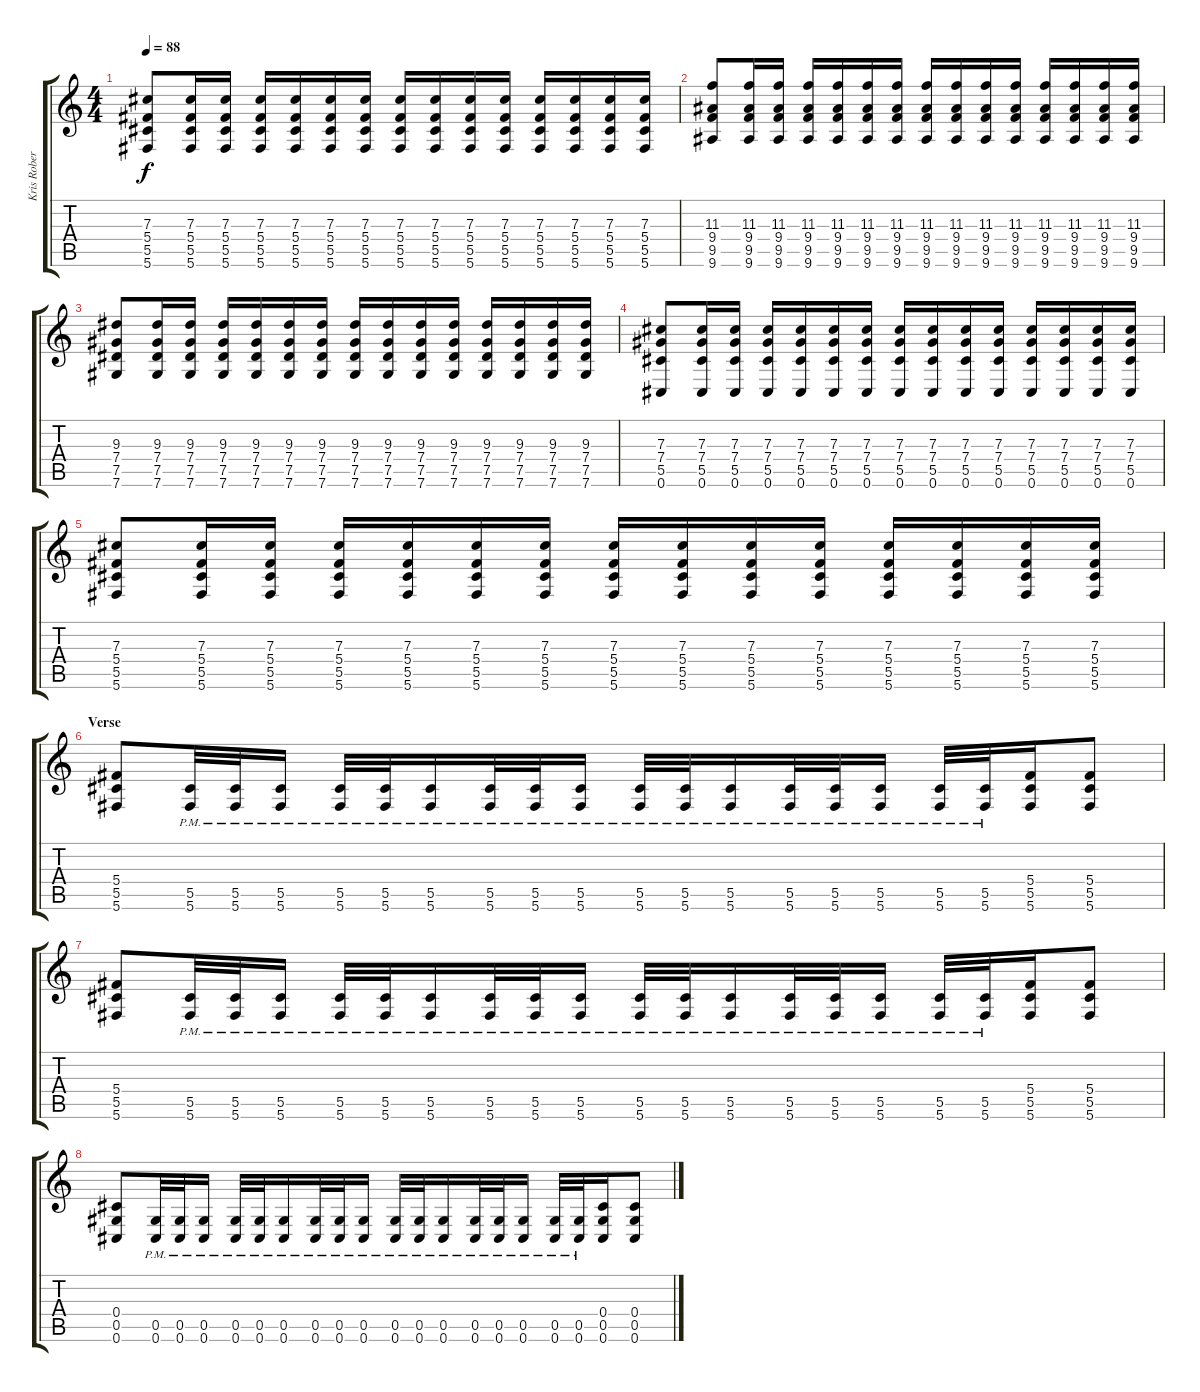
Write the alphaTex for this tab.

\track ("Kris Roberts" "Kris Rober") {instrument distortionguitar}
\staff {score tabs}
\tuning (Eb4 Bb3 Gb3 Db3 Ab2 Db2) {hide}
\ts (4 4)
\tempo 88
\clef g2
\ks c
(7.3 5.4 5.5 5.6).8{dy f} (7.3 5.4 5.5 5.6).16 (7.3 5.4 5.5 5.6).16 (7.3 5.4 5.5 5.6).16 (7.3 5.4 5.5 5.6).16 (7.3 5.4 5.5 5.6).16 (7.3 5.4 5.5 5.6).16 (7.3 5.4 5.5 5.6).16 (7.3 5.4 5.5 5.6).16 (7.3 5.4 5.5 5.6).16 (7.3 5.4 5.5 5.6).16 (7.3 5.4 5.5 5.6).16 (7.3 5.4 5.5 5.6).16 (7.3 5.4 5.5 5.6).16 (7.3 5.4 5.5 5.6).16 |
(11.3 9.4 9.5 9.6).8 (11.3 9.4 9.5 9.6).16 (11.3 9.4 9.5 9.6).16 (11.3 9.4 9.5 9.6).16 (11.3 9.4 9.5 9.6).16 (11.3 9.4 9.5 9.6).16 (11.3 9.4 9.5 9.6).16 (11.3 9.4 9.5 9.6).16 (11.3 9.4 9.5 9.6).16 (11.3 9.4 9.5 9.6).16 (11.3 9.4 9.5 9.6).16 (11.3 9.4 9.5 9.6).16 (11.3 9.4 9.5 9.6).16 (11.3 9.4 9.5 9.6).16 (11.3 9.4 9.5 9.6).16 |
(9.3 7.4 7.5 7.6).8 (9.3 7.4 7.5 7.6).16 (9.3 7.4 7.5 7.6).16 (9.3 7.4 7.5 7.6).16 (9.3 7.4 7.5 7.6).16 (9.3 7.4 7.5 7.6).16 (9.3 7.4 7.5 7.6).16 (9.3 7.4 7.5 7.6).16 (9.3 7.4 7.5 7.6).16 (9.3 7.4 7.5 7.6).16 (9.3 7.4 7.5 7.6).16 (9.3 7.4 7.5 7.6).16 (9.3 7.4 7.5 7.6).16 (9.3 7.4 7.5 7.6).16 (9.3 7.4 7.5 7.6).16 |
(7.3 7.4 5.5 0.6).8 (7.3 7.4 5.5 0.6).16 (7.3 7.4 5.5 0.6).16 (7.3 7.4 5.5 0.6).16 (7.3 7.4 5.5 0.6).16 (7.3 7.4 5.5 0.6).16 (7.3 7.4 5.5 0.6).16 (7.3 7.4 5.5 0.6).16 (7.3 7.4 5.5 0.6).16 (7.3 7.4 5.5 0.6).16 (7.3 7.4 5.5 0.6).16 (7.3 7.4 5.5 0.6).16 (7.3 7.4 5.5 0.6).16 (7.3 7.4 5.5 0.6).16 (7.3 7.4 5.5 0.6).16 |
(7.3 5.4 5.5 5.6).8 (7.3 5.4 5.5 5.6).16 (7.3 5.4 5.5 5.6).16 (7.3 5.4 5.5 5.6).16 (7.3 5.4 5.5 5.6).16 (7.3 5.4 5.5 5.6).16 (7.3 5.4 5.5 5.6).16 (7.3 5.4 5.5 5.6).16 (7.3 5.4 5.5 5.6).16 (7.3 5.4 5.5 5.6).16 (7.3 5.4 5.5 5.6).16 (7.3 5.4 5.5 5.6).16 (7.3 5.4 5.5 5.6).16 (7.3 5.4 5.5 5.6).16 (7.3 5.4 5.5 5.6).16 |
\section ("" "Verse")
(5.4 5.5 5.6).8 (5.5{pm} 5.6{pm}).32 (5.5{pm} 5.6{pm}).32 (5.5{pm} 5.6{pm}).16 (5.5{pm} 5.6{pm}).32 (5.5{pm} 5.6{pm}).32 (5.5{pm} 5.6{pm}).16 (5.5{pm} 5.6{pm}).32 (5.5{pm} 5.6{pm}).32 (5.5{pm} 5.6{pm}).16 (5.5{pm} 5.6{pm}).32 (5.5{pm} 5.6{pm}).32 (5.5{pm} 5.6{pm}).16 (5.5{pm} 5.6{pm}).32 (5.5{pm} 5.6{pm}).32 (5.5{pm} 5.6{pm}).16 (5.5{pm} 5.6{pm}).32 (5.5{pm} 5.6{pm}).32 (5.4 5.5 5.6).16 (5.4 5.5 5.6).8 |
(5.4 5.5 5.6).8 (5.5{pm} 5.6{pm}).32 (5.5{pm} 5.6{pm}).32 (5.5{pm} 5.6{pm}).16 (5.5{pm} 5.6{pm}).32 (5.5{pm} 5.6{pm}).32 (5.5{pm} 5.6{pm}).16 (5.5{pm} 5.6{pm}).32 (5.5{pm} 5.6{pm}).32 (5.5{pm} 5.6{pm}).16 (5.5{pm} 5.6{pm}).32 (5.5{pm} 5.6{pm}).32 (5.5{pm} 5.6{pm}).16 (5.5{pm} 5.6{pm}).32 (5.5{pm} 5.6{pm}).32 (5.5{pm} 5.6{pm}).16 (5.5{pm} 5.6{pm}).32 (5.5{pm} 5.6{pm}).32 (5.4 5.5 5.6).16 (5.4 5.5 5.6).8 |
(0.4 0.5 0.6).8 (0.5{pm} 0.6{pm}).32 (0.5{pm} 0.6{pm}).32 (0.5{pm} 0.6{pm}).16 (0.5{pm} 0.6{pm}).32 (0.5{pm} 0.6{pm}).32 (0.5{pm} 0.6{pm}).16 (0.5{pm} 0.6{pm}).32 (0.5{pm} 0.6{pm}).32 (0.5{pm} 0.6{pm}).16 (0.5{pm} 0.6{pm}).32 (0.5{pm} 0.6{pm}).32 (0.5{pm} 0.6{pm}).16 (0.5{pm} 0.6{pm}).32 (0.5{pm} 0.6{pm}).32 (0.5{pm} 0.6{pm}).16 (0.5{pm} 0.6{pm}).32 (0.5{pm} 0.6{pm}).32 (0.4 0.5 0.6).16 (0.4 0.5 0.6).8
